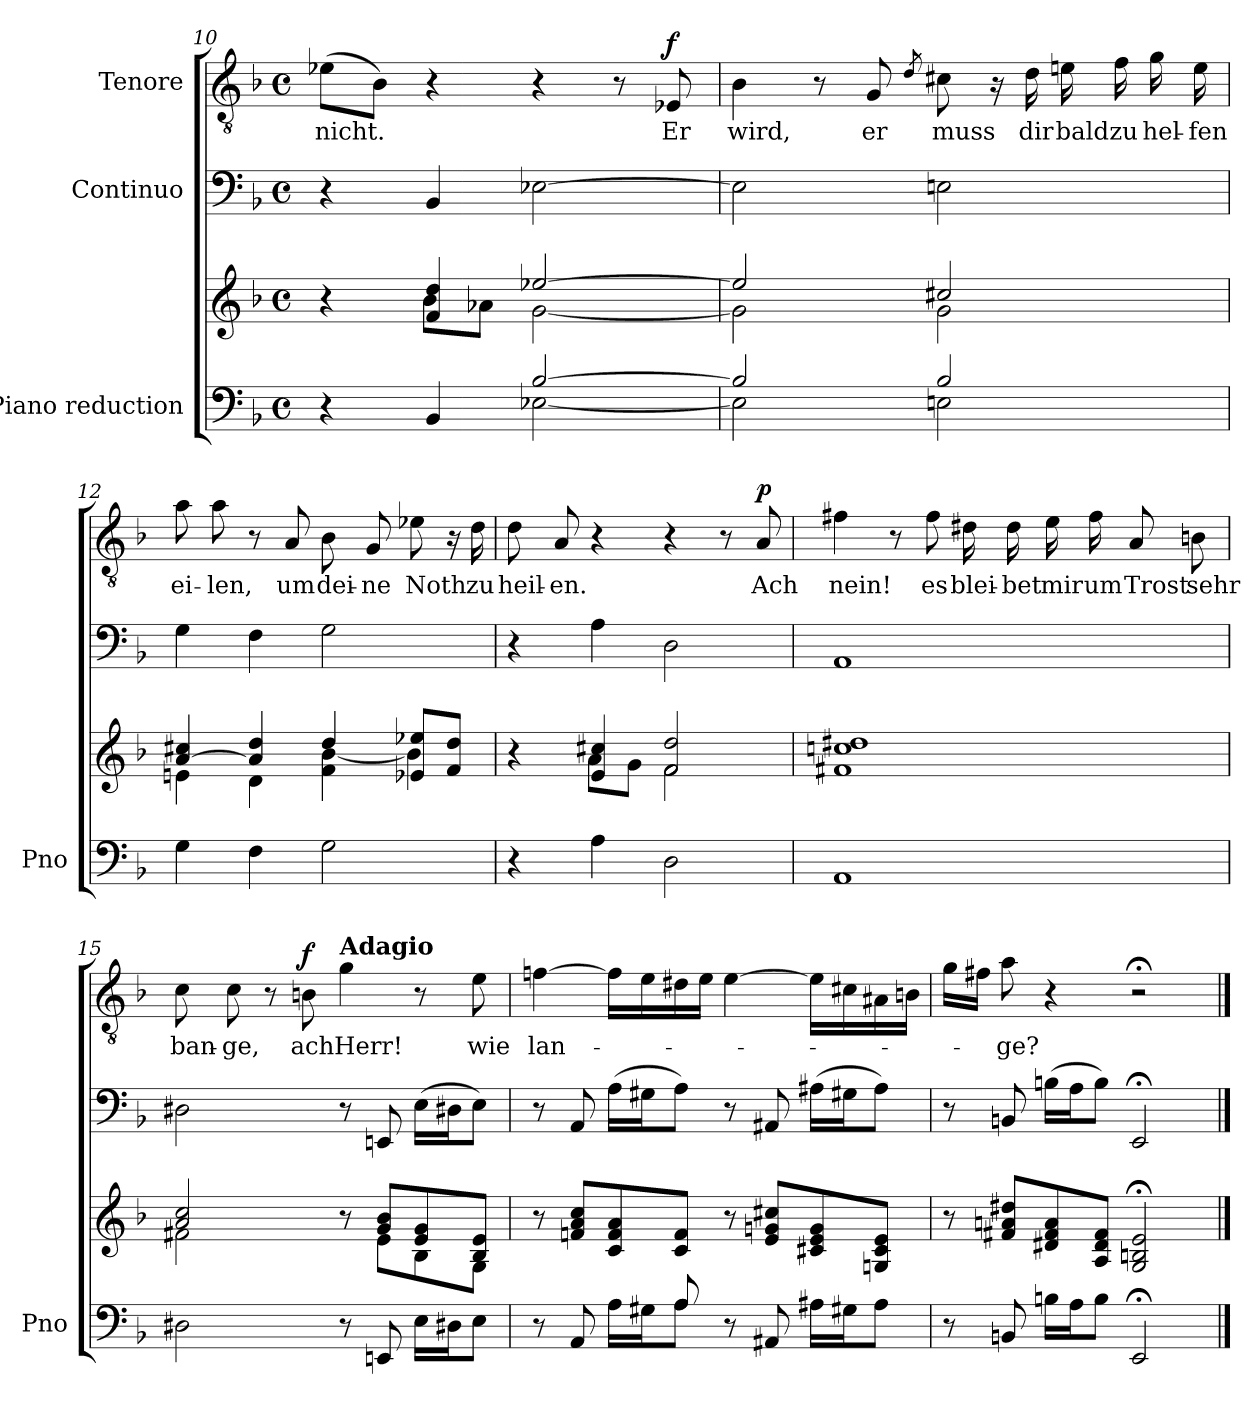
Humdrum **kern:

**kern	**kern	**kern	**kern	**text	**dynam
*part3	*part3	*part2	*part1	*part1	*part1
*staff4	*staff3	*staff2	*staff1	*staff1	*staff1
*I"Piano reduction	*	*I"Continuo	*I"Tenore	*	*
*I'Pno	*	*	*	*	*
*clefF4	*clefG2	*clefF4	*clefGv2	*	*
*k[b-]	*k[b-]	*k[b-]	*k[b-]	*	*
*M4/4	*M4/4	*M4/4	*M4/4	*	*
*met(c)	*met(c)	*met(c)	*met(c)	*	*
=10	=10	=10	=10	=10	=10
*^	*^	*	*	*	*
!	!	!	!	!	!	!LO:LY:b	!
4r	4ryy	4r	4ryy	4r	(8e-X\L	nicht.	.
.	.	.	.	.	8B-\J)	.	.
4BB-/	4ryy	4f/ 4dd/	8b-\L	4BB-/	4r	.	.
.	.	.	8a-X\J	.	.	.	.
[2B-/	[2E-X\	[2ee-X/	[2g\	[2E-X\	4r	.	.
.	.	.	.	.	8r	.	.
!	!	!	!	!	!	!LO:LY:b	!LO:DY:a
.	.	.	.	.	8E-X/	Er	f
!!LO:LB:g=z
=11	=11	=11	=11	=11	=11	=11	=11
!	!	!	!	!	!	!LO:LY:b	!
2B-/]	2E-\]	2ee-/]	2g\]	2E-\]	4B-\	wird,	.
.	.	.	.	.	8r	.	.
!	!	!	!	!	!	!LO:LY:b	!
.	.	.	.	.	8G/	er	.
.	.	.	.	.	8qd/	.	.
!	!	!	!	!	!	!LO:LY:b	!
2B-/	2En\	2cc#X/	2g\	2En\	8c#X\	muss	.
.	.	.	.	.	16r	.	.
!	!	!	!	!	!	!LO:LY:b	!
.	.	.	.	.	16d\	dir	.
!	!	!	!	!	!	!LO:LY:b	!
.	.	.	.	.	16en\	bald	.
!	!	!	!	!	!	!LO:LY:b	!
.	.	.	.	.	16f\	zu	.
!	!	!	!	!	!	!LO:LY:b	!
.	.	.	.	.	16g\	hel-	.
!	!	!	!	!	!	!LO:LY:b	!
.	.	.	.	.	16e\	-fen	.
*v	*v	*	*	*	*	*	*
=12	=12	=12	=12	=12	=12	=12
!	!	!	!	!	!LO:LY:b	!
4G\	[<4a/ 4cc#X/	4en\	4G\	8a\	ei-	.
!	!	!	!	!	!LO:LY:b	!
.	.	.	.	8a\	-len,	.
4F\	4a/] 4dd/	4d\	4F\	8r	.	.
!	!	!	!	!	!LO:LY:b	!
.	.	.	.	8A/	um	.
!	!	!	!	!	!LO:LY:b	!
2G\	4dd/	4f\ [4b-\	2G\	8B-\	dei-	.
!	!	!	!	!	!LO:LY:b	!
.	.	.	.	8G/	-ne	.
!	!	!	!	!	!LO:LY:b	!
.	8e-X/ 8ee-X/L	4b-\]	.	8e-X\	Noth	.
.	8f/ 8dd/J	.	.	16r	.	.
!	!	!	!	!	!LO:LY:b	!
.	.	.	.	16d\	zu	.
=13	=13	=13	=13	=13	=13	=13
!	!	!	!	!	!LO:LY:b	!
4r	4r	4ryy	4r	8d\	heil-	.
!	!	!	!	!	!LO:LY:b	!
.	.	.	.	8A/	-en.	.
4A\	4e/ 4cc#X/	8a\L	4A\	4r	.	.
.	.	8g\J	.	.	.	.
2D\	2f/ 2dd/	2f\	2D\	4r	.	.
.	.	.	.	8r	.	.
!	!	!	!	!	!LO:LY:b	!LO:DY:a
.	.	.	.	8A/	Ach	p
*	*v	*v	*	*	*	*
=14	=14	=14	=14	=14	=14
!	!	!	!	!LO:LY:b	!
1AA	1f#X 1ccn 1dd#X	1AA	4f#X\	nein!	.
.	.	.	8r	.	.
!	!	!	!	!LO:LY:b	!
.	.	.	8f#\	es	.
!	!	!	!	!LO:LY:b	!
.	.	.	16d#X\	blei-	.
!	!	!	!	!LO:LY:b	!
.	.	.	16d#\	-bet	.
!	!	!	!	!LO:LY:b	!
.	.	.	16e\	mir	.
!	!	!	!	!LO:LY:b	!
.	.	.	16f#\	um	.
!	!	!	!	!LO:LY:b	!
.	.	.	8A/	Trost	.
!	!	!	!	!LO:LY:b	!
.	.	.	8Bn\	sehr	.
=15	=15	=15	=15	=15	=15
*	*^	*	*	*	*
!	!	!	!	!	!LO:LY:b	!
2D#X\	2a/ 2cc/	2f#X\	2D#X\	8c\	ban-	.
!	!	!	!	!	!LO:LY:b	!
.	.	.	.	8c\	-ge,	.
.	.	.	.	8r	.	.
!	!	!	!	!	!LO:LY:b	!LO:DY:a
.	.	.	.	8BnZ\	ach	f
!	!	!	!	!LO:TX:a:B:t=Adagio	!	!
!	!	!	!	!	!LO:LY:b	!
8r	8r	8ryy	8r	4g\	Herr!	.
8EEn/	8g/ 8b-/L	8e\L	8EEn/	.	.	.
16E\LL	8e/ 8g/	8B-\	(16E\LL	8r	.	.
16D#X\J	.	.	16D#X\J	.	.	.
!	!	!	!	!	!LO:LY:b	!
8E\J	8B-/ 8e/J	8G\J	8E\J)	8e\	wie	.
!!LO:LB:g=z
=16	=16	=16	=16	=16	=16	=16
*^	*	*	*	*	*	*
!	!	!	!	!	!	!LO:LY:b	!
4.ryy	8r	8r	4ryy	8r	[4fn\	lan-	.
.	8AA/	8fn/ 8a/ 8cc/L	.	8AA/	.	.	.
.	16A\LL	8c/ 8f/ 8a/	8ryy	(16A\LL	16f\LL]	.	.
.	16G#X\J	.	.	16G#X\J	16e\	.	.
8A/	8A\J	8c/ 8f/J	8ryy	8A\J)	16d#X\	.	.
.	.	.	.	.	16e\JJ	.	.
2ryy	8r	8r	2ryy	8r	[4e\	.	.
.	8AA#X/	8e/ 8gn/ 8cc#X/L	.	8AA#X/	.	.	.
.	16A#X\LL	8c#X/ 8e/ 8g/	.	(16A#X\LL	16e\LL]	.	.
.	16G#X\J	.	.	16G#X\J	16c#X\	.	.
.	8A#\J	8Gn/ 8c#/ 8e/J	.	8A#\J)	16A#X\	.	.
.	.	.	.	.	16Bn\JJ	.	.
*v	*v	*	*	*	*	*	*
*	*v	*v	*	*	*	*
=17	=17	=17	=17	=17	=17
8r	8r	8r	16g\LL	.	.
.	.	.	16f#X\JJ	.	.
!	!	!	!	!LO:LY:b	!
8BBn/	8f#X/ 8an/ 8dd#X/L	8BBn/	8a\	-ge?	.
16Bn\LL	8d#X/ 8f#/ 8a/	(16Bn\LL	4r	.	.
16A\J	.	16A\J	.	.	.
8B\J	8A/ 8d#/ 8f#/J	8B\J)	.	.	.
2EE;/	2G/;< 2Bn/;< 2e/;<	2EE;</	2r;<	.	.
==	==	==	==	==	==
*-	*-	*-	*-	*-	*-
